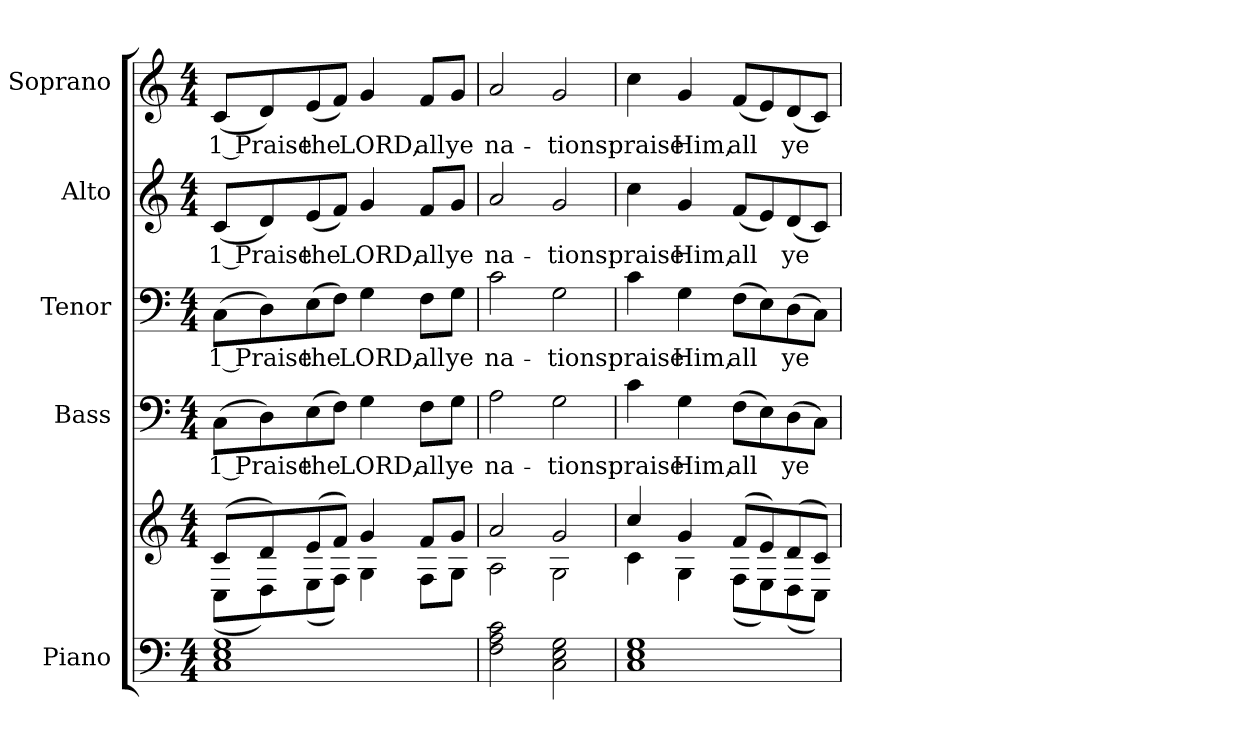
**kern	**kern	**kern	**text	**kern	**text	**kern	**text	**kern	**text
*part5	*part5	*part4	*part4	*part3	*part3	*part2	*part2	*part1	*part1
*staff6	*staff5	*staff4	*staff4	*staff3	*staff3	*staff2	*staff2	*staff1	*staff1
*I"Piano	*	*I"Bass	*	*I"Tenor	*	*I"Alto	*	*I"Soprano	*
*I'Pno.	*	*I'B.	*	*I'T.	*	*I'A.	*	*I'S.	*
!!LO:PB:g=z
*clefF4	*clefG2	*clefF4	*	*clefF4	*	*clefG2	*	*clefG2	*
*k[]	*k[]	*k[]	*	*k[]	*	*k[]	*	*k[]	*
*M4/4	*M4/4	*M4/4	*	*M4/4	*	*M4/4	*	*M4/4	*
*MM135	*MM135	*MM135	*	*MM135	*	*MM135	*	*MM135	*
=1	=1	=1	=1	=1	=1	=1	=1	=1	=1
*	*^	*	*	*	*	*	*	*	*
!	!	!	!	!LO:LY:b:color=#000000	!	!	!	!	!	!
!	!	!	!	!	!	!LO:LY:b:color=#000000	!	!	!	!
!	!	!	!	!	!	!	!	!LO:LY:b:color=#000000	!	!
!	!	!	!	!	!	!	!	!	!	!LO:LY:b:color=#000000
1Ci 1Ei 1Gi	(8ci/L	(8Ci\L	(8Ci\L	1 Praise	(8Ci\L	1 Praise	(8ci/L	1 Praise	(8ci/L	1 Praise
.	8di/)	8Di\)	8Di\)	.	8Di\)	.	8di/)	.	8di/)	.
!	!	!	!	!LO:LY:b:color=#000000	!	!	!	!	!	!
!	!	!	!	!	!	!LO:LY:b:color=#000000	!	!	!	!
!	!	!	!	!	!	!	!	!LO:LY:b:color=#000000	!	!
!	!	!	!	!	!	!	!	!	!	!LO:LY:b:color=#000000
.	(8ei/	(8Ei\	(8Ei\	the	(8Ei\	the	(8ei/	the	(8ei/	the
.	8fi/J)	8Fi\J)	8Fi\J)	.	8Fi\J)	.	8fi/J)	.	8fi/J)	.
!	!	!	!	!LO:LY:b:color=#000000	!	!	!	!	!	!
!	!	!	!	!	!	!LO:LY:b:color=#000000	!	!	!	!
!	!	!	!	!	!	!	!	!LO:LY:b:color=#000000	!	!
!	!	!	!	!	!	!	!	!	!	!LO:LY:b:color=#000000
.	4gi/	4Gi\	4Gi\	LORD,	4Gi\	LORD,	4gi/	LORD,	4gi/	LORD,
!	!	!	!	!LO:LY:b:color=#000000	!	!	!	!	!	!
!	!	!	!	!	!	!LO:LY:b:color=#000000	!	!	!	!
!	!	!	!	!	!	!	!	!LO:LY:b:color=#000000	!	!
!	!	!	!	!	!	!	!	!	!	!LO:LY:b:color=#000000
.	8fi/L	8Fi\L	8Fi\L	all	8Fi\L	all	8fi/L	all	8fi/L	all
!	!	!	!	!LO:LY:b:color=#000000	!	!	!	!	!	!
!	!	!	!	!	!	!LO:LY:b:color=#000000	!	!	!	!
!	!	!	!	!	!	!	!	!LO:LY:b:color=#000000	!	!
!	!	!	!	!	!	!	!	!	!	!LO:LY:b:color=#000000
.	8gi/J	8Gi\J	8Gi\J	ye	8Gi\J	ye	8gi/J	ye	8gi/J	ye
=2	=2	=2	=2	=2	=2	=2	=2	=2	=2	=2
!	!	!	!	!LO:LY:b:color=#000000	!	!	!	!	!	!
!	!	!	!	!	!	!LO:LY:b:color=#000000	!	!	!	!
!	!	!	!	!	!	!	!	!LO:LY:b:color=#000000	!	!
!	!	!	!	!	!	!	!	!	!	!LO:LY:b:color=#000000
2Fi\ 2Ai 2ci	2ai/	2Ai\	2Ai\	na-	2ci\	na-	2ai/	na-	2ai/	na-
!	!	!	!	!LO:LY:b:color=#000000	!	!	!	!	!	!
!	!	!	!	!	!	!LO:LY:b:color=#000000	!	!	!	!
!	!	!	!	!	!	!	!	!LO:LY:b:color=#000000	!	!
!	!	!	!	!	!	!	!	!	!	!LO:LY:b:color=#000000
2Ci\ 2Ei 2Gi	2gi/	2Gi\	2Gi\	-tions:	2Gi\	-tions:	2gi/	-tions:	2gi/	-tions:
=3	=3	=3	=3	=3	=3	=3	=3	=3	=3	=3
!	!	!	!	!LO:LY:b:color=#000000	!	!	!	!	!	!
!	!	!	!	!	!	!LO:LY:b:color=#000000	!	!	!	!
!	!	!	!	!	!	!	!	!LO:LY:b:color=#000000	!	!
!	!	!	!	!	!	!	!	!	!	!LO:LY:b:color=#000000
1Ci 1Ei 1Gi	4cci/	4ci\	4ci\	praise	4ci\	praise	4cci\	praise	4cci\	praise
!	!	!	!	!LO:LY:b:color=#000000	!	!	!	!	!	!
!	!	!	!	!	!	!LO:LY:b:color=#000000	!	!	!	!
!	!	!	!	!	!	!	!	!LO:LY:b:color=#000000	!	!
!	!	!	!	!	!	!	!	!	!	!LO:LY:b:color=#000000
.	4gi/	4Gi\	4Gi\	Him,	4Gi\	Him,	4gi/	Him,	4gi/	Him,
!	!	!	!	!LO:LY:b:color=#000000	!	!	!	!	!	!
!	!	!	!	!	!	!LO:LY:b:color=#000000	!	!	!	!
!	!	!	!	!	!	!	!	!LO:LY:b:color=#000000	!	!
!	!	!	!	!	!	!	!	!	!	!LO:LY:b:color=#000000
.	(8fi/L	(8Fi\L	(8Fi\L	all	(8Fi\L	all	(8fi/L	all	(8fi/L	all
.	8ei/)	8Ei\)	8Ei\)	.	8Ei\)	.	8ei/)	.	8ei/)	.
!	!	!	!	!LO:LY:b:color=#000000	!	!	!	!	!	!
!	!	!	!	!	!	!LO:LY:b:color=#000000	!	!	!	!
!	!	!	!	!	!	!	!	!LO:LY:b:color=#000000	!	!
!	!	!	!	!	!	!	!	!	!	!LO:LY:b:color=#000000
.	(8di/	(8Di\	(8Di\	ye	(8Di\	ye	(8di/	ye	(8di/	ye
.	8ci/J)	8Ci\J)	8Ci\J)	.	8Ci\J)	.	8ci/J)	.	8ci/J)	.
*	*v	*v	*	*	*	*	*	*	*	*
=	=	=	=	=	=	=	=	=	=
*-	*-	*-	*-	*-	*-	*-	*-	*-	*-
